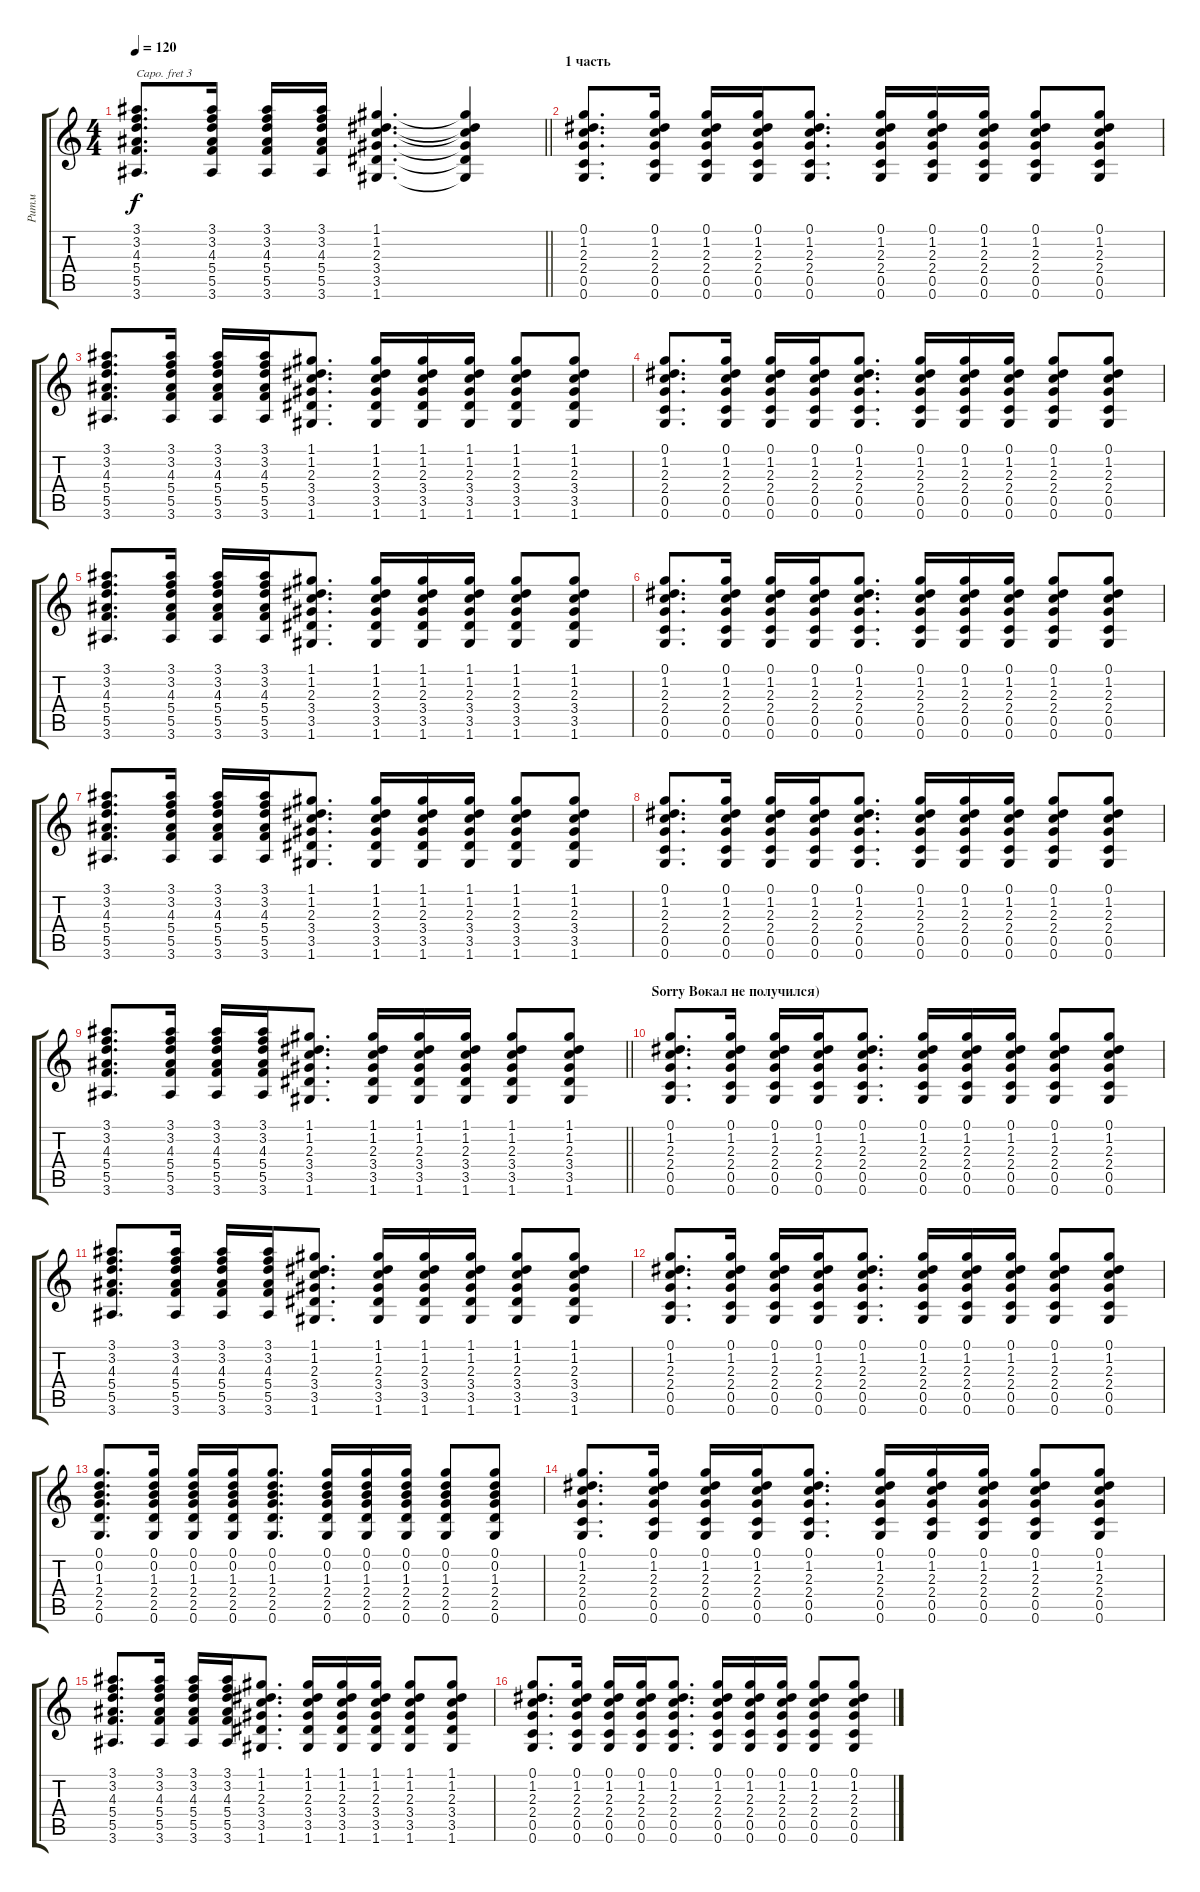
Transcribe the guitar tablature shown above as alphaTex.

\track ("Ритм" "Ритм") {instrument acousticguitarnylon}
\staff {score tabs}
\capo 3
\tuning (E4 B3 G3 D3 A2 E2) {hide}
\ts (4 4)
\tempo 120
\clef g2
\barLineRight lightlight
\ks c
(3.1 3.2 4.3 5.4 5.5 3.6).8{d dy f} (3.1 3.2 4.3 5.4 5.5 3.6).16 (3.1 3.2 4.3 5.4 5.5 3.6).16 (3.1 3.2 4.3 5.4 5.5 3.6).16 (1.1 1.2 2.3 3.4 3.5 1.6).4{d} (1.1{t} 1.2{t} 2.3{t} 3.4{t} 3.5{t} 1.6{t}).4 |
\section ("" "1 часть")
(0.1 1.2 2.3 2.4 0.5 0.6).8{d} (0.1 1.2 2.3 2.4 0.5 0.6).16 (0.1 1.2 2.3 2.4 0.5 0.6).16 (0.1 1.2 2.3 2.4 0.5 0.6).16 (0.1 1.2 2.3 2.4 0.5 0.6).8{d} (0.1 1.2 2.3 2.4 0.5 0.6).16 (0.1 1.2 2.3 2.4 0.5 0.6).16 (0.1 1.2 2.3 2.4 0.5 0.6).16 (0.1 1.2 2.3 2.4 0.5 0.6).8 (0.1 1.2 2.3 2.4 0.5 0.6).8 |
(3.1 3.2 4.3 5.4 5.5 3.6).8{d} (3.1 3.2 4.3 5.4 5.5 3.6).16 (3.1 3.2 4.3 5.4 5.5 3.6).16 (3.1 3.2 4.3 5.4 5.5 3.6).16 (1.1 1.2 2.3 3.4 3.5 1.6).8{d} (1.1 1.2 2.3 3.4 3.5 1.6).16 (1.1 1.2 2.3 3.4 3.5 1.6).16 (1.1 1.2 2.3 3.4 3.5 1.6).16 (1.1 1.2 2.3 3.4 3.5 1.6).8 (1.1 1.2 2.3 3.4 3.5 1.6).8 |
(0.1 1.2 2.3 2.4 0.5 0.6).8{d} (0.1 1.2 2.3 2.4 0.5 0.6).16 (0.1 1.2 2.3 2.4 0.5 0.6).16 (0.1 1.2 2.3 2.4 0.5 0.6).16 (0.1 1.2 2.3 2.4 0.5 0.6).8{d} (0.1 1.2 2.3 2.4 0.5 0.6).16 (0.1 1.2 2.3 2.4 0.5 0.6).16 (0.1 1.2 2.3 2.4 0.5 0.6).16 (0.1 1.2 2.3 2.4 0.5 0.6).8 (0.1 1.2 2.3 2.4 0.5 0.6).8 |
(3.1 3.2 4.3 5.4 5.5 3.6).8{d} (3.1 3.2 4.3 5.4 5.5 3.6).16 (3.1 3.2 4.3 5.4 5.5 3.6).16 (3.1 3.2 4.3 5.4 5.5 3.6).16 (1.1 1.2 2.3 3.4 3.5 1.6).8{d} (1.1 1.2 2.3 3.4 3.5 1.6).16 (1.1 1.2 2.3 3.4 3.5 1.6).16 (1.1 1.2 2.3 3.4 3.5 1.6).16 (1.1 1.2 2.3 3.4 3.5 1.6).8 (1.1 1.2 2.3 3.4 3.5 1.6).8 |
(0.1 1.2 2.3 2.4 0.5 0.6).8{d} (0.1 1.2 2.3 2.4 0.5 0.6).16 (0.1 1.2 2.3 2.4 0.5 0.6).16 (0.1 1.2 2.3 2.4 0.5 0.6).16 (0.1 1.2 2.3 2.4 0.5 0.6).8{d} (0.1 1.2 2.3 2.4 0.5 0.6).16 (0.1 1.2 2.3 2.4 0.5 0.6).16 (0.1 1.2 2.3 2.4 0.5 0.6).16 (0.1 1.2 2.3 2.4 0.5 0.6).8 (0.1 1.2 2.3 2.4 0.5 0.6).8 |
(3.1 3.2 4.3 5.4 5.5 3.6).8{d} (3.1 3.2 4.3 5.4 5.5 3.6).16 (3.1 3.2 4.3 5.4 5.5 3.6).16 (3.1 3.2 4.3 5.4 5.5 3.6).16 (1.1 1.2 2.3 3.4 3.5 1.6).8{d} (1.1 1.2 2.3 3.4 3.5 1.6).16 (1.1 1.2 2.3 3.4 3.5 1.6).16 (1.1 1.2 2.3 3.4 3.5 1.6).16 (1.1 1.2 2.3 3.4 3.5 1.6).8 (1.1 1.2 2.3 3.4 3.5 1.6).8 |
(0.1 1.2 2.3 2.4 0.5 0.6).8{d} (0.1 1.2 2.3 2.4 0.5 0.6).16 (0.1 1.2 2.3 2.4 0.5 0.6).16 (0.1 1.2 2.3 2.4 0.5 0.6).16 (0.1 1.2 2.3 2.4 0.5 0.6).8{d} (0.1 1.2 2.3 2.4 0.5 0.6).16 (0.1 1.2 2.3 2.4 0.5 0.6).16 (0.1 1.2 2.3 2.4 0.5 0.6).16 (0.1 1.2 2.3 2.4 0.5 0.6).8 (0.1 1.2 2.3 2.4 0.5 0.6).8 |
\barLineRight lightlight
(3.1 3.2 4.3 5.4 5.5 3.6).8{d} (3.1 3.2 4.3 5.4 5.5 3.6).16 (3.1 3.2 4.3 5.4 5.5 3.6).16 (3.1 3.2 4.3 5.4 5.5 3.6).16 (1.1 1.2 2.3 3.4 3.5 1.6).8{d} (1.1 1.2 2.3 3.4 3.5 1.6).16 (1.1 1.2 2.3 3.4 3.5 1.6).16 (1.1 1.2 2.3 3.4 3.5 1.6).16 (1.1 1.2 2.3 3.4 3.5 1.6).8 (1.1 1.2 2.3 3.4 3.5 1.6).8 |
\section ("" "Sorry Вокал не получился)")
(0.1 1.2 2.3 2.4 0.5 0.6).8{d} (0.1 1.2 2.3 2.4 0.5 0.6).16 (0.1 1.2 2.3 2.4 0.5 0.6).16 (0.1 1.2 2.3 2.4 0.5 0.6).16 (0.1 1.2 2.3 2.4 0.5 0.6).8{d} (0.1 1.2 2.3 2.4 0.5 0.6).16 (0.1 1.2 2.3 2.4 0.5 0.6).16 (0.1 1.2 2.3 2.4 0.5 0.6).16 (0.1 1.2 2.3 2.4 0.5 0.6).8 (0.1 1.2 2.3 2.4 0.5 0.6).8 |
(3.1 3.2 4.3 5.4 5.5 3.6).8{d} (3.1 3.2 4.3 5.4 5.5 3.6).16 (3.1 3.2 4.3 5.4 5.5 3.6).16 (3.1 3.2 4.3 5.4 5.5 3.6).16 (1.1 1.2 2.3 3.4 3.5 1.6).8{d} (1.1 1.2 2.3 3.4 3.5 1.6).16 (1.1 1.2 2.3 3.4 3.5 1.6).16 (1.1 1.2 2.3 3.4 3.5 1.6).16 (1.1 1.2 2.3 3.4 3.5 1.6).8 (1.1 1.2 2.3 3.4 3.5 1.6).8 |
(0.1 1.2 2.3 2.4 0.5 0.6).8{d} (0.1 1.2 2.3 2.4 0.5 0.6).16 (0.1 1.2 2.3 2.4 0.5 0.6).16 (0.1 1.2 2.3 2.4 0.5 0.6).16 (0.1 1.2 2.3 2.4 0.5 0.6).8{d} (0.1 1.2 2.3 2.4 0.5 0.6).16 (0.1 1.2 2.3 2.4 0.5 0.6).16 (0.1 1.2 2.3 2.4 0.5 0.6).16 (0.1 1.2 2.3 2.4 0.5 0.6).8 (0.1 1.2 2.3 2.4 0.5 0.6).8 |
(0.1 0.2 1.3 2.4 2.5 0.6).8{d} (0.1 0.2 1.3 2.4 2.5 0.6).16 (0.1 0.2 1.3 2.4 2.5 0.6).16 (0.1 0.2 1.3 2.4 2.5 0.6).16 (0.1 0.2 1.3 2.4 2.5 0.6).8{d} (0.1 0.2 1.3 2.4 2.5 0.6).16 (0.1 0.2 1.3 2.4 2.5 0.6).16 (0.1 0.2 1.3 2.4 2.5 0.6).16 (0.1 0.2 1.3 2.4 2.5 0.6).8 (0.1 0.2 1.3 2.4 2.5 0.6).8 |
(0.1 1.2 2.3 2.4 0.5 0.6).8{d} (0.1 1.2 2.3 2.4 0.5 0.6).16 (0.1 1.2 2.3 2.4 0.5 0.6).16 (0.1 1.2 2.3 2.4 0.5 0.6).16 (0.1 1.2 2.3 2.4 0.5 0.6).8{d} (0.1 1.2 2.3 2.4 0.5 0.6).16 (0.1 1.2 2.3 2.4 0.5 0.6).16 (0.1 1.2 2.3 2.4 0.5 0.6).16 (0.1 1.2 2.3 2.4 0.5 0.6).8 (0.1 1.2 2.3 2.4 0.5 0.6).8 |
(3.1 3.2 4.3 5.4 5.5 3.6).8{d} (3.1 3.2 4.3 5.4 5.5 3.6).16 (3.1 3.2 4.3 5.4 5.5 3.6).16 (3.1 3.2 4.3 5.4 5.5 3.6).16 (1.1 1.2 2.3 3.4 3.5 1.6).8{d} (1.1 1.2 2.3 3.4 3.5 1.6).16 (1.1 1.2 2.3 3.4 3.5 1.6).16 (1.1 1.2 2.3 3.4 3.5 1.6).16 (1.1 1.2 2.3 3.4 3.5 1.6).8 (1.1 1.2 2.3 3.4 3.5 1.6).8 |
(0.1 1.2 2.3 2.4 0.5 0.6).8{d} (0.1 1.2 2.3 2.4 0.5 0.6).16 (0.1 1.2 2.3 2.4 0.5 0.6).16 (0.1 1.2 2.3 2.4 0.5 0.6).16 (0.1 1.2 2.3 2.4 0.5 0.6).8{d} (0.1 1.2 2.3 2.4 0.5 0.6).16 (0.1 1.2 2.3 2.4 0.5 0.6).16 (0.1 1.2 2.3 2.4 0.5 0.6).16 (0.1 1.2 2.3 2.4 0.5 0.6).8 (0.1 1.2 2.3 2.4 0.5 0.6).8
